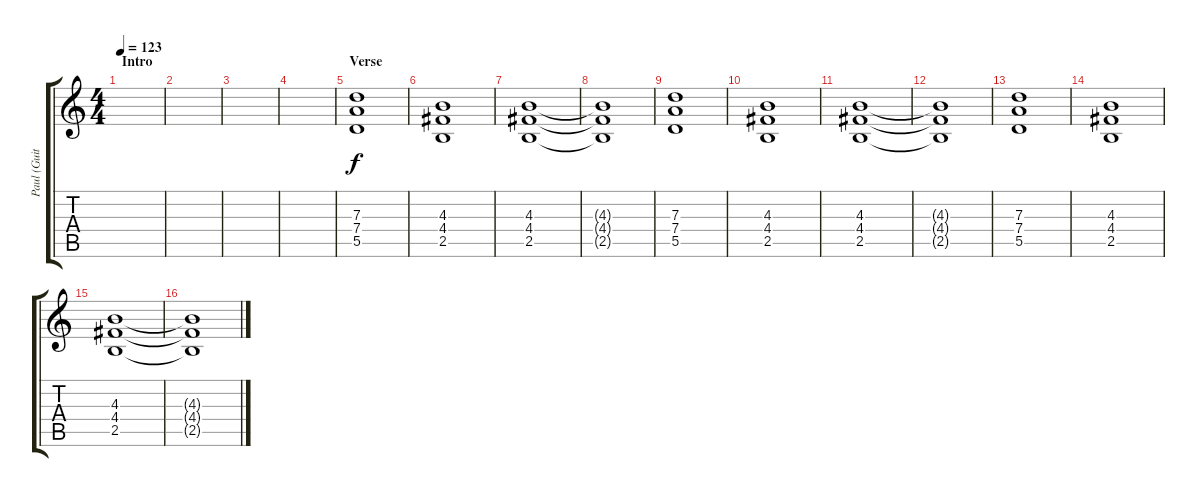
\track ("Paul (Guitar)" "Paul (Guit") {instrument overdrivenguitar}
\staff {score tabs}
\tuning (E4 B3 G3 D3 A2 E2) {hide}
\ts (4 4)
\section ("" "Intro")
\tempo 123
\clef g2
\ks c
|
|
|
|
\section ("" "Verse")
(7.3 7.4 5.5).1 |
(4.3 4.4 2.5).1 |
(4.3 4.4 2.5).1 |
(4.3{t} 4.4{t} 2.5{t}).1 |
(7.3 7.4 5.5).1 |
(4.3 4.4 2.5).1 |
(4.3 4.4 2.5).1 |
(4.3{t} 4.4{t} 2.5{t}).1 |
(7.3 7.4 5.5).1 |
(4.3 4.4 2.5).1 |
(4.3 4.4 2.5).1 |
(4.3{t} 4.4{t} 2.5{t}).1
